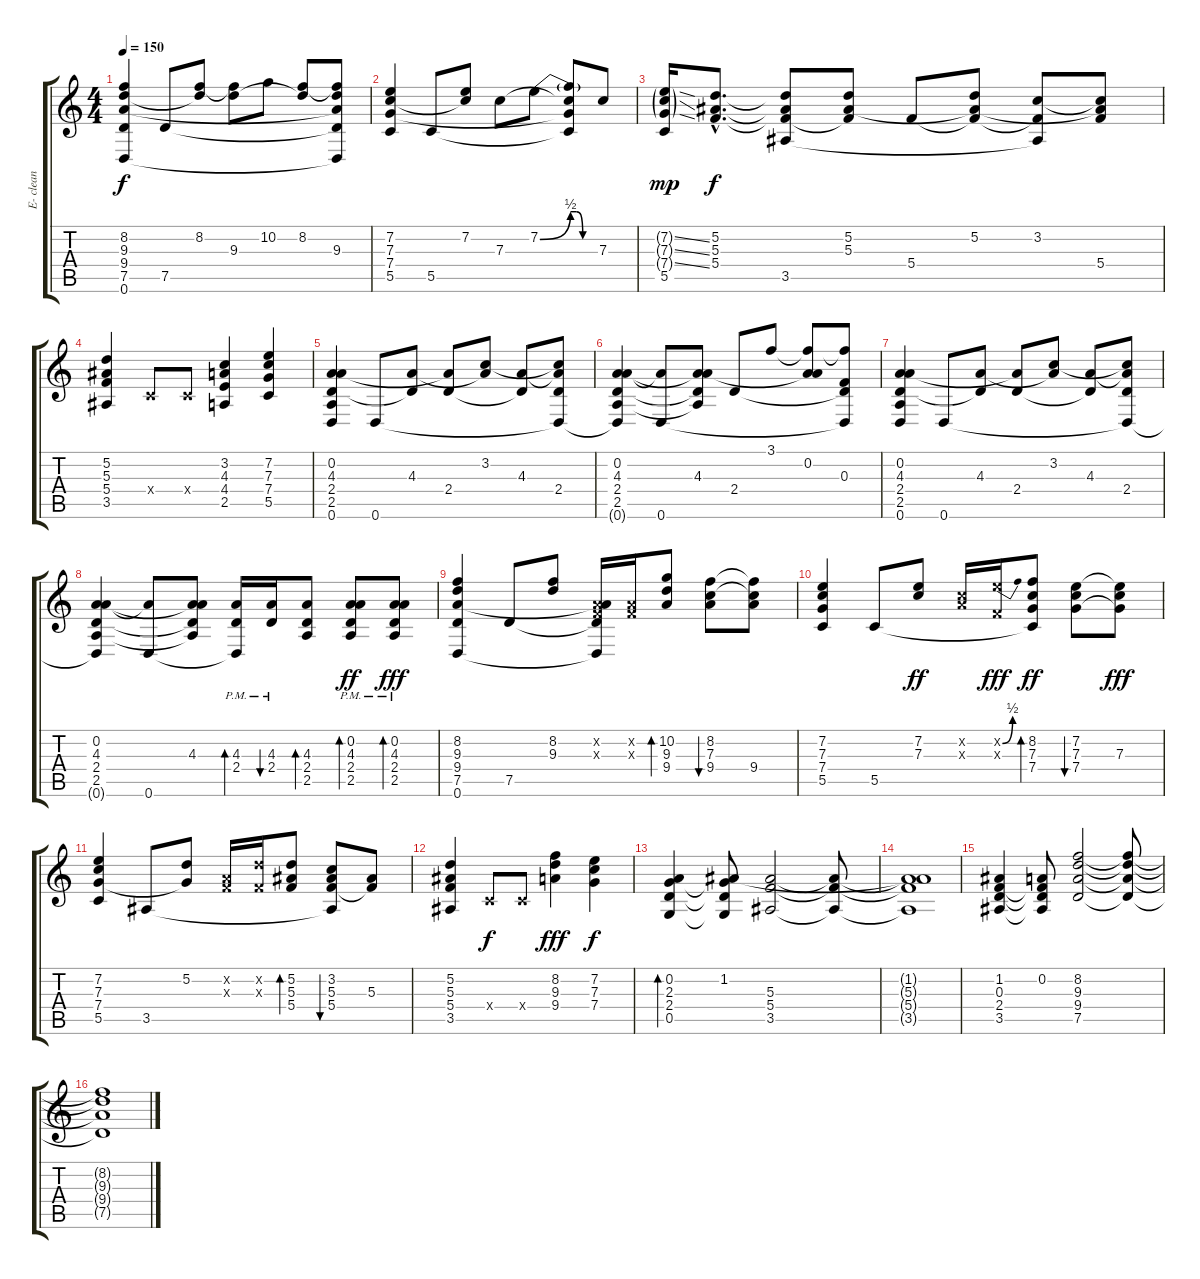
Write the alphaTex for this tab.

\track ("E- clean" "E- clean") {instrument electricguitarclean}
\staff {score tabs}
\tuning (D4 A3 F3 C3 G2 D2) {hide}
\ts (4 4)
\tempo 150
\clef g2
\ks c
(8.2 9.3 9.4 7.5 0.6).4{dy f} 7.5.8 (8.2 9.3{t}).8 (8.2{t} 9.3).8 10.2.8 (8.2 9.3{t}).8 (8.2{t} 9.3 9.4{t} 7.5{t} 0.6{t}).8 |
(7.2 7.3 7.4 5.5).4 5.5.8 (7.2 7.3{t}).8 7.3.8 7.2{be (bend 0 0 60 2)}.8 (7.2{be (custom 0 2 15 2 30 0 60 0) t} 7.3{t} 7.4{t} 5.5{t}).8 7.3.8 |
(7.2{ss g} 7.3{ss g} 7.4{ss g} 5.5).16{dy mp} (5.2{hac} 5.3{hac} 5.4{hac}).8{d dy f} (5.2{t} 5.3{t} 5.4{t} 3.5).8 (5.2 5.3 5.4{t}).8 5.4.8 (5.2 5.3{t} 5.4{t}).8 (3.2 5.4{t} 3.5{t}).8 (3.2{t} 5.3{t} 5.4).8 |
(5.2 5.3 5.4 3.5).4 0.4{x}.8 0.4{x}.8 (3.2 4.3 4.4 2.5).4 (7.2 7.3 7.4 5.5).4 |
(0.2 4.3 2.4 2.5 0.6).4 0.6.8 (4.3 2.4{t}).8 (0.2{t} 2.4).8 (3.2 4.3{t}).8 (4.3 2.4{t}).8 (3.2{t} 4.3{t} 2.4 0.6{t}).8 |
(0.2 4.3 2.4 2.5 0.6{t}).4 (4.3{t} 0.6).8 (0.2{t} 4.3 2.4{t} 2.5{t}).8 2.4.8 3.1.8 (3.1{t} 0.2 4.3{t}).8 (3.1{t} 0.3 2.4{t} 0.6{t}).8 |
(0.2 4.3 2.4 2.5 0.6).4 0.6.8 (4.3 2.4{t}).8 (0.2{t} 2.4).8 (3.2 4.3{t}).8 (4.3 2.4{t}).8 (3.2{t} 4.3{t} 2.4 0.6{t}).8 |
(0.2 4.3 2.4 2.5 0.6{t}).4 (4.3{t} 0.6).8 (0.2{t} 4.3 2.4{t} 2.5{t}).8 (4.3{pm} 2.4{pm} 0.6{t}).16{bd 120} (4.3{pm} 2.4{pm}).16{bu 120} (4.3 2.4 2.5).8{bd 120} (0.2{pm} 4.3 2.4 2.5).8{bd 120 dy ff} (0.2{pm} 4.3 2.4 2.5).8{bd 120 dy fff} |
(8.2 9.3 9.4 7.5 0.6).4 7.5.8 (8.2 9.3).8 (0.2{x} 0.3{x} 9.4{t} 7.5{t} 0.6{t}).16 (0.2{x} 0.3{x}).16 (10.2 9.3 9.4).8{bd 120} (8.2 7.3 9.4).8{bu 120} (8.2{t} 7.3{t} 9.4).8 |
(7.2 7.3 7.4 5.5).4 5.5.8 (7.2 7.3).8{dy ff} (0.2{x} 7.3{x}).16 (7.2{be (bend 0 0 60 2) x} 0.3{x}).16{dy fff} (8.2 7.3 7.4 5.5{t}).8{bd 120 dy ff} (7.2 7.3 7.4).8{bu 120} (7.2{t} 7.3 7.4{t}).8{dy fff} |
(7.2 7.3 7.4 5.5).4 3.5.8 (5.2 7.4{t}).8 (0.2{x} 0.3{x}).16 (5.2{x} 0.3{x}).16 (5.2 5.3 5.4).8{bd 120} (3.2 5.3 5.4 3.5{t}).8{bu 120} (5.3 5.4{t}).8 |
(5.2 5.3 5.4 3.5).4 0.4{x}.8{dy f} 0.4{x}.8 (8.2 9.3 9.4).4{dy fff} (7.2 7.3 7.4).4{dy f} |
\ks aminor
(0.2 2.3 2.4 0.5).4{bd 240} (1.2 2.3{t} 2.4{t} 0.5{t}).8 (5.3 5.4 3.5).2 (5.3{t} 5.4{t} 3.5{t}).8 |
(1.2{t} 5.3{t} 5.4{t} 3.5{t}).1 |
(1.2 0.3 2.4 3.5).4 (0.2 0.3{t} 2.4{t} 3.5{t}).8 (8.2 9.3 9.4 7.5).2 (8.2{t} 9.3{t} 9.4{t} 7.5{t}).8 |
(8.2{t} 9.3{t} 9.4{t} 7.5{t}).1
